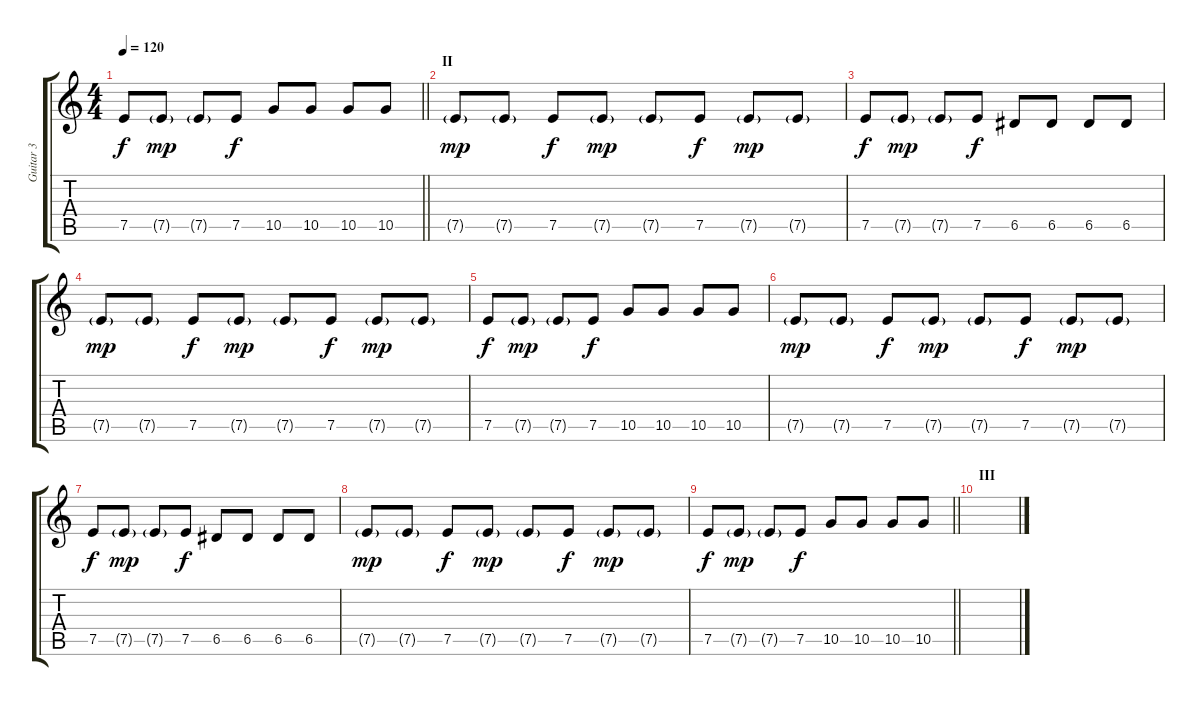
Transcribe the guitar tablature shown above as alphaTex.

\track ("Guitar 3" "Guitar 3") {instrument overdrivenguitar}
\staff {score tabs}
\tuning (E4 B3 G3 D3 A2 E2) {hide}
\ts (4 4)
\tempo 120
\clef g2
\barLineRight lightlight
\ks c
7.5.8{dy f} 7.5{g}.8{dy mp} 7.5{g}.8 7.5.8{dy f} 10.5.8 10.5.8 10.5.8 10.5.8 |
\section ("" "II")
7.5{g}.8{dy mp} 7.5{g}.8 7.5.8{dy f} 7.5{g}.8{dy mp} 7.5{g}.8 7.5.8{dy f} 7.5{g}.8{dy mp} 7.5{g}.8 |
7.5.8{dy f} 7.5{g}.8{dy mp} 7.5{g}.8 7.5.8{dy f} 6.5.8 6.5.8 6.5.8 6.5.8 |
7.5{g}.8{dy mp} 7.5{g}.8 7.5.8{dy f} 7.5{g}.8{dy mp} 7.5{g}.8 7.5.8{dy f} 7.5{g}.8{dy mp} 7.5{g}.8 |
7.5.8{dy f} 7.5{g}.8{dy mp} 7.5{g}.8 7.5.8{dy f} 10.5.8 10.5.8 10.5.8 10.5.8 |
7.5{g}.8{dy mp} 7.5{g}.8 7.5.8{dy f} 7.5{g}.8{dy mp} 7.5{g}.8 7.5.8{dy f} 7.5{g}.8{dy mp} 7.5{g}.8 |
7.5.8{dy f} 7.5{g}.8{dy mp} 7.5{g}.8 7.5.8{dy f} 6.5.8 6.5.8 6.5.8 6.5.8 |
7.5{g}.8{dy mp} 7.5{g}.8 7.5.8{dy f} 7.5{g}.8{dy mp} 7.5{g}.8 7.5.8{dy f} 7.5{g}.8{dy mp} 7.5{g}.8 |
\barLineRight lightlight
7.5.8{dy f} 7.5{g}.8{dy mp} 7.5{g}.8 7.5.8{dy f} 10.5.8 10.5.8 10.5.8 10.5.8 |
\section ("" "III")
